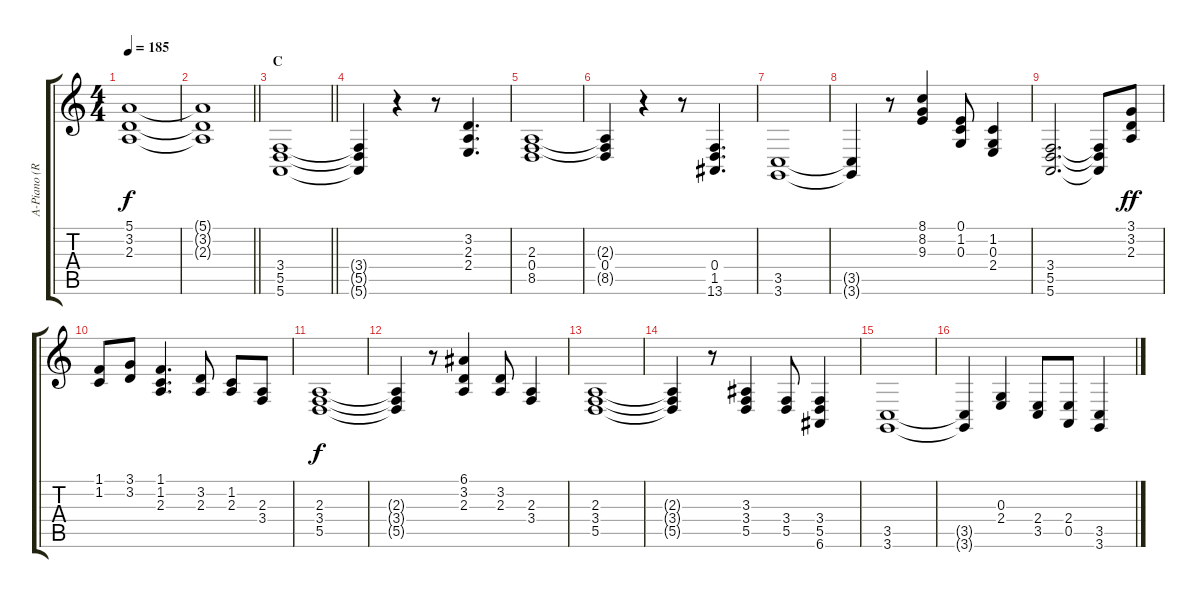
\track ("A-Piano (R)" "A-Piano (R") {instrument acousticgrandpiano}
\staff {score tabs}
\tuning (E4 B3 G3 D3 A2 E2) {hide}
\ts (4 4)
\tempo 185
\clef g2
\ks c
(5.1 3.2 2.3).1{dy f} |
\barLineRight lightlight
(5.1{t} 3.2{t} 2.3{t}).1 |
\section ("" "C")
\barLineRight lightlight
(3.4 5.5 5.6).1 |
(3.4{t} 5.5{t} 5.6{t}).4 r.4 r.8 (3.2 2.3 2.4).4{d} |
(2.3 0.4 8.5).1 |
(2.3{t} 0.4 8.5{t}).4 r.4 r.8 (0.4 1.5 13.6).4{d} |
(3.5 3.6).1 |
(3.5{t} 3.6{t}).4 r.8 (8.1 8.2 9.3).4 (0.1 1.2 0.3).8 (1.2 0.3 2.4).4 |
(3.4 5.5 5.6).2{d volume 14} (3.4{t} 5.5{t} 5.6{t}).8 (3.1 3.2 2.3).8{dy ff} |
(1.1 1.2).8 (3.1 3.2).8 (1.1 1.2 2.3).4{d} (3.2 2.3).8 (1.2 2.3).8 (2.3 3.4).8 |
(2.3 3.4 5.5).1{dy f volume 12} |
(2.3{t} 3.4{t} 5.5{t}).4 r.8 (6.1 3.2 2.3).4 (3.2 2.3).8 (2.3 3.4).4 |
(2.3 3.4 5.5).1 |
(2.3{t} 3.4{t} 5.5{t}).4 r.8 (3.3 3.4 5.5).4 (3.4 5.5).8 (3.4 5.5 6.6).4 |
(3.5 3.6).1 |
(3.5{t} 3.6{t}).4 (0.3 2.4).4 (2.4 3.5).8 (2.4 0.5).8 (3.5 3.6).4
